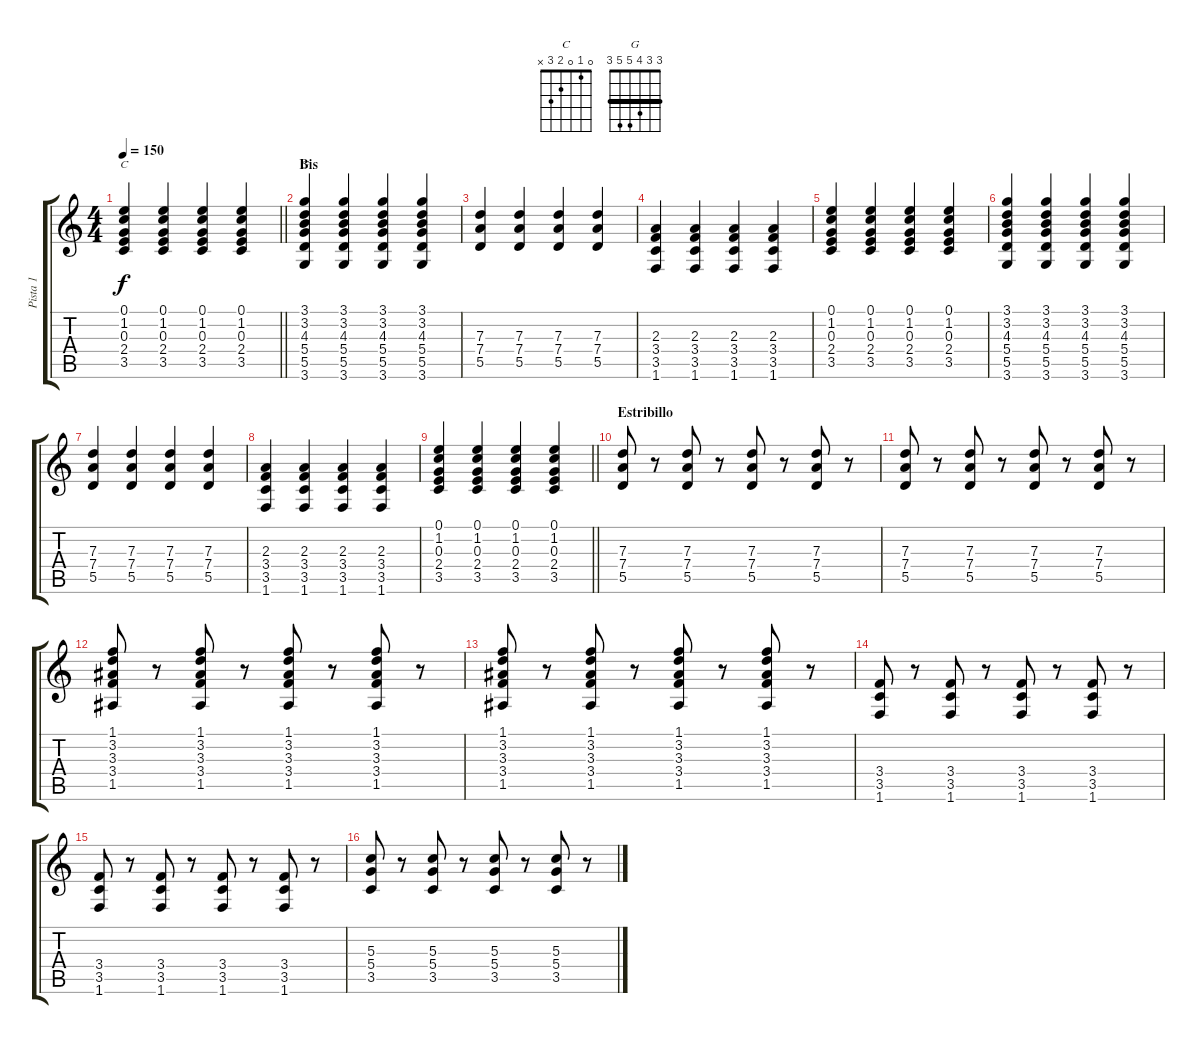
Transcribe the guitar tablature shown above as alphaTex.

\track ("Pista 1" "Pista 1") {instrument overdrivenguitar}
\staff {score tabs}
\tuning (E4 B3 G3 D3 A2 E2) {hide}
\chord ("C" 0 1 0 2 3 x)
\chord ("G" 3 3 4 5 5 3) {barre 3}
\ts (4 4)
\tempo 150
\clef g2
\barLineRight lightlight
\ks c
(0.1 1.2 0.3 2.4 3.5).4{ch "C" dy f} (0.1 1.2 0.3 2.4 3.5).4 (0.1 1.2 0.3 2.4 3.5).4 (0.1 1.2 0.3 2.4 3.5).4 |
\section ("" "Bis")
(3.1 3.2 4.3 5.4 5.5 3.6).4{ch "G"} (3.1 3.2 4.3 5.4 5.5 3.6).4 (3.1 3.2 4.3 5.4 5.5 3.6).4 (3.1 3.2 4.3 5.4 5.5 3.6).4 |
(7.3 7.4 5.5).4 (7.3 7.4 5.5).4 (7.3 7.4 5.5).4 (7.3 7.4 5.5).4 |
(2.3 3.4 3.5 1.6).4 (2.3 3.4 3.5 1.6).4 (2.3 3.4 3.5 1.6).4 (2.3 3.4 3.5 1.6).4 |
(0.1 1.2 0.3 2.4 3.5).4 (0.1 1.2 0.3 2.4 3.5).4 (0.1 1.2 0.3 2.4 3.5).4 (0.1 1.2 0.3 2.4 3.5).4 |
(3.1 3.2 4.3 5.4 5.5 3.6).4 (3.1 3.2 4.3 5.4 5.5 3.6).4 (3.1 3.2 4.3 5.4 5.5 3.6).4 (3.1 3.2 4.3 5.4 5.5 3.6).4 |
(7.3 7.4 5.5).4 (7.3 7.4 5.5).4 (7.3 7.4 5.5).4 (7.3 7.4 5.5).4 |
(2.3 3.4 3.5 1.6).4 (2.3 3.4 3.5 1.6).4 (2.3 3.4 3.5 1.6).4 (2.3 3.4 3.5 1.6).4 |
\barLineRight lightlight
(0.1 1.2 0.3 2.4 3.5).4 (0.1 1.2 0.3 2.4 3.5).4 (0.1 1.2 0.3 2.4 3.5).4 (0.1 1.2 0.3 2.4 3.5).4 |
\section ("" "Estribillo")
(7.3 7.4 5.5).8 r.8 (7.3 7.4 5.5).8 r.8 (7.3 7.4 5.5).8 r.8 (7.3 7.4 5.5).8 r.8 |
(7.3 7.4 5.5).8 r.8 (7.3 7.4 5.5).8 r.8 (7.3 7.4 5.5).8 r.8 (7.3 7.4 5.5).8 r.8 |
(1.1 3.2 3.3 3.4 1.5).8 r.8 (1.1 3.2 3.3 3.4 1.5).8 r.8 (1.1 3.2 3.3 3.4 1.5).8 r.8 (1.1 3.2 3.3 3.4 1.5).8 r.8 |
(1.1 3.2 3.3 3.4 1.5).8 r.8 (1.1 3.2 3.3 3.4 1.5).8 r.8 (1.1 3.2 3.3 3.4 1.5).8 r.8 (1.1 3.2 3.3 3.4 1.5).8 r.8 |
(3.4 3.5 1.6).8 r.8 (3.4 3.5 1.6).8 r.8 (3.4 3.5 1.6).8 r.8 (3.4 3.5 1.6).8 r.8 |
(3.4 3.5 1.6).8 r.8 (3.4 3.5 1.6).8 r.8 (3.4 3.5 1.6).8 r.8 (3.4 3.5 1.6).8 r.8 |
(5.3 5.4 3.5).8 r.8 (5.3 5.4 3.5).8 r.8 (5.3 5.4 3.5).8 r.8 (5.3 5.4 3.5).8 r.8
